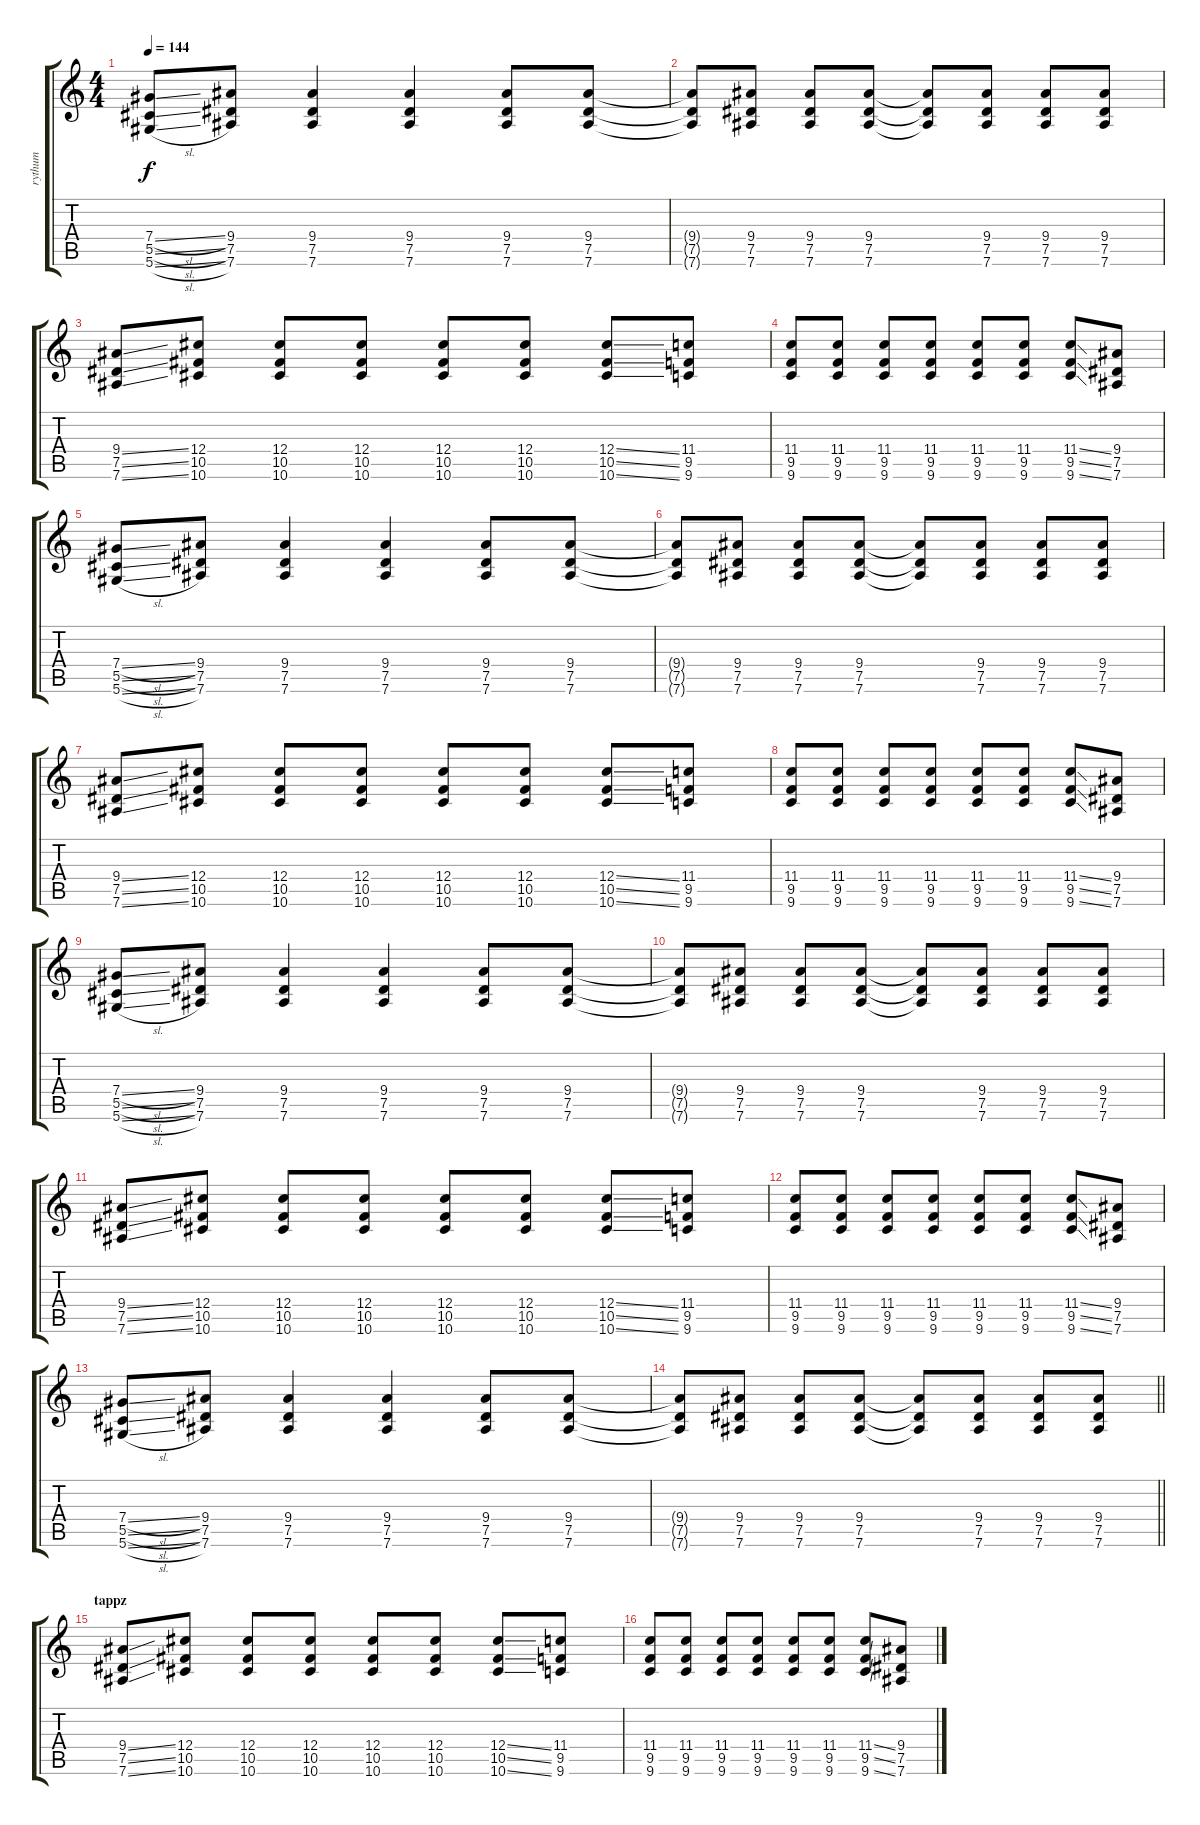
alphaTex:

\track ("rythum" "rythum") {instrument distortionguitar}
\staff {score tabs}
\tuning (Eb4 Bb3 Gb3 Db3 Ab2 Eb2) {hide}
\ts (4 4)
\tempo 144
\clef g2
\ks c
(7.4{sl} 5.5{sl} 5.6{sl}).8{dy f} (9.4 7.5 7.6).8 (9.4 7.5 7.6).4 (9.4 7.5 7.6).4 (9.4 7.5 7.6).8 (9.4 7.5 7.6).8 |
(9.4{t} 7.5{t} 7.6{t}).8 (9.4 7.5 7.6).8 (9.4 7.5 7.6).8 (9.4 7.5 7.6).8 (9.4{t} 7.5{t} 7.6{t}).8 (9.4 7.5 7.6).8 (9.4 7.5 7.6).8 (9.4 7.5 7.6).8 |
(9.4{ss} 7.5{ss} 7.6{ss}).8 (12.4 10.5 10.6).8 (12.4 10.5 10.6).8 (12.4 10.5 10.6).8 (12.4 10.5 10.6).8 (12.4 10.5 10.6).8 (12.4{ss} 10.5{ss} 10.6{ss}).8 (11.4 9.5 9.6).8 |
(11.4 9.5 9.6).8 (11.4 9.5 9.6).8 (11.4 9.5 9.6).8 (11.4 9.5 9.6).8 (11.4 9.5 9.6).8 (11.4 9.5 9.6).8 (11.4{ss} 9.5{ss} 9.6{ss}).8 (9.4 7.5 7.6).8 |
(7.4{sl} 5.5{sl} 5.6{sl}).8 (9.4 7.5 7.6).8 (9.4 7.5 7.6).4 (9.4 7.5 7.6).4 (9.4 7.5 7.6).8 (9.4 7.5 7.6).8 |
(9.4{t} 7.5{t} 7.6{t}).8 (9.4 7.5 7.6).8 (9.4 7.5 7.6).8 (9.4 7.5 7.6).8 (9.4{t} 7.5{t} 7.6{t}).8 (9.4 7.5 7.6).8 (9.4 7.5 7.6).8 (9.4 7.5 7.6).8 |
(9.4{ss} 7.5{ss} 7.6{ss}).8 (12.4 10.5 10.6).8 (12.4 10.5 10.6).8 (12.4 10.5 10.6).8 (12.4 10.5 10.6).8 (12.4 10.5 10.6).8 (12.4{ss} 10.5{ss} 10.6{ss}).8 (11.4 9.5 9.6).8 |
(11.4 9.5 9.6).8 (11.4 9.5 9.6).8 (11.4 9.5 9.6).8 (11.4 9.5 9.6).8 (11.4 9.5 9.6).8 (11.4 9.5 9.6).8 (11.4{ss} 9.5{ss} 9.6{ss}).8 (9.4 7.5 7.6).8 |
(7.4{sl} 5.5{sl} 5.6{sl}).8 (9.4 7.5 7.6).8 (9.4 7.5 7.6).4 (9.4 7.5 7.6).4 (9.4 7.5 7.6).8 (9.4 7.5 7.6).8 |
(9.4{t} 7.5{t} 7.6{t}).8 (9.4 7.5 7.6).8 (9.4 7.5 7.6).8 (9.4 7.5 7.6).8 (9.4{t} 7.5{t} 7.6{t}).8 (9.4 7.5 7.6).8 (9.4 7.5 7.6).8 (9.4 7.5 7.6).8 |
(9.4{ss} 7.5{ss} 7.6{ss}).8 (12.4 10.5 10.6).8 (12.4 10.5 10.6).8 (12.4 10.5 10.6).8 (12.4 10.5 10.6).8 (12.4 10.5 10.6).8 (12.4{ss} 10.5{ss} 10.6{ss}).8 (11.4 9.5 9.6).8 |
(11.4 9.5 9.6).8 (11.4 9.5 9.6).8 (11.4 9.5 9.6).8 (11.4 9.5 9.6).8 (11.4 9.5 9.6).8 (11.4 9.5 9.6).8 (11.4{ss} 9.5{ss} 9.6{ss}).8 (9.4 7.5 7.6).8 |
(7.4{sl} 5.5{sl} 5.6{sl}).8 (9.4 7.5 7.6).8 (9.4 7.5 7.6).4 (9.4 7.5 7.6).4 (9.4 7.5 7.6).8 (9.4 7.5 7.6).8 |
\barLineRight lightlight
(9.4{t} 7.5{t} 7.6{t}).8 (9.4 7.5 7.6).8 (9.4 7.5 7.6).8 (9.4 7.5 7.6).8 (9.4{t} 7.5{t} 7.6{t}).8 (9.4 7.5 7.6).8 (9.4 7.5 7.6).8 (9.4 7.5 7.6).8 |
\section ("" "tappz")
(9.4{ss} 7.5{ss} 7.6{ss}).8 (12.4 10.5 10.6).8 (12.4 10.5 10.6).8 (12.4 10.5 10.6).8 (12.4 10.5 10.6).8 (12.4 10.5 10.6).8 (12.4{ss} 10.5{ss} 10.6{ss}).8 (11.4 9.5 9.6).8 |
(11.4 9.5 9.6).8 (11.4 9.5 9.6).8 (11.4 9.5 9.6).8 (11.4 9.5 9.6).8 (11.4 9.5 9.6).8 (11.4 9.5 9.6).8 (11.4{ss} 9.5{ss} 9.6{ss}).8 (9.4 7.5 7.6).8
